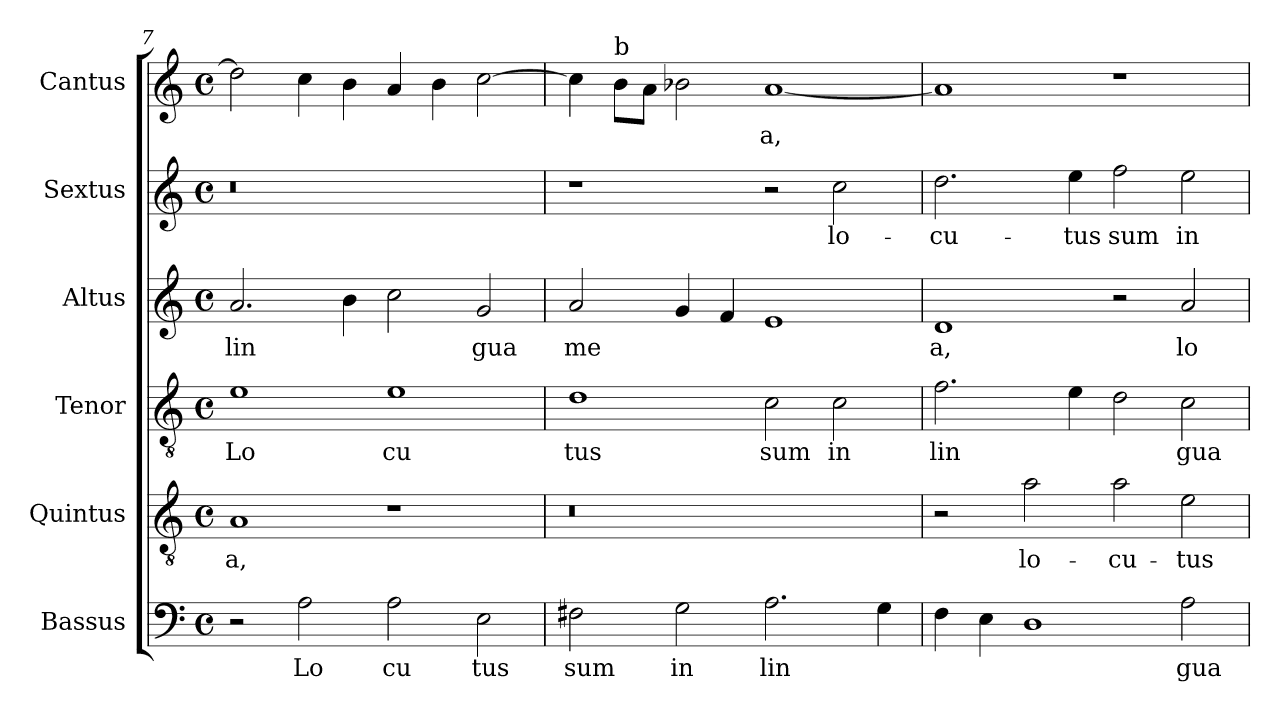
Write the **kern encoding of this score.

**kern	**text	**kern	**text	**kern	**text	**kern	**text	**kern	**text	**kern	**text
*part6	*part6	*part5	*part5	*part4	*part4	*part3	*part3	*part2	*part2	*part1	*part1
*staff6	*staff6	*staff5	*staff5	*staff4	*staff4	*staff3	*staff3	*staff2	*staff2	*staff1	*staff1
*I"Bassus	*	*I"Quintus	*	*I"Tenor	*	*I"Altus	*	*I"Sextus	*	*I"Cantus	*
*clefF4	*	*clefGv2	*	*clefGv2	*	*clefG2	*	*clefG2	*	*clefG2	*
*M4/4	*	*M4/4	*	*M4/4	*	*M4/4	*	*M4/4	*	*M4/4	*
*met(c)	*	*met(c)	*	*met(c)	*	*met(c)	*	*met(c)	*	*met(c)	*
=7	=7	=7	=7	=7	=7	=7	=7	=7	=7	=7	=7
!	!	!	!LO:LY:b:cj	!	!LO:LY:b:cj	!	!LO:LY:b	!	!	!	!
2r	.	1A	-a,	1e	Lo	2.a/	lin	0r	.	2dd\]	.
!	!LO:LY:b:cj	!	!	!	!	!	!	!	!	!	!
2A\	Lo	.	.	.	.	.	.	.	.	4cc\	.
.	.	.	.	.	.	4b\	.	.	.	4b\	.
!	!LO:LY:b:cj	!	!	!	!LO:LY:b:cj	!	!	!	!	!	!
2A\	cu	1r	.	1e	cu	2cc\	.	.	.	4a/	.
.	.	.	.	.	.	.	.	.	.	4b\	.
!	!LO:LY:b:cj	!	!	!	!	!	!LO:LY:b:cj	!	!	!	!
2E\	tus	.	.	.	.	2g/	gua	.	.	[>2cc\	.
=8	=8	=8	=8	=8	=8	=8	=8	=8	=8	=8	=8
!	!LO:LY:b:cj	!	!	!	!LO:LY:b:cj	!	!LO:LY:b	!	!	!	!
2F#X\	sum	0r	.	1d	tus	2a/	me	1r	.	4cc\]	.
!	!	!	!	!	!	!	!	!	!	!LO:TX:a:t=b	!
.	.	.	.	.	.	.	.	.	.	8b\L	.
.	.	.	.	.	.	.	.	.	.	8a\J	.
!	!LO:LY:b:cj	!	!	!	!	!	!	!	!	!	!
2G\	in	.	.	.	.	4g/	.	.	.	2b-X\	.
.	.	.	.	.	.	4f/	.	.	.	.	.
!	!LO:LY:b	!	!	!	!LO:LY:b:cj	!	!	!	!	!	!LO:LY:b:cj
2.A\	lin	.	.	2c\	sum	1e	.	2r	.	[<1a	-a,
!	!	!	!	!	!LO:LY:b:cj	!	!	!	!LO:LY:b:cj	!	!
.	.	.	.	2c\	in	.	.	2cc\	lo-	.	.
4G\	.	.	.	.	.	.	.	.	.	.	.
=9	=9	=9	=9	=9	=9	=9	=9	=9	=9	=9	=9
!	!	!	!	!	!LO:LY:b	!	!LO:LY:b:cj	!	!LO:LY:b:cj	!	!
4F\	.	2r	.	2.f\	lin	1d	a,	2.dd\	-cu-	1a]	.
4E\	.	.	.	.	.	.	.	.	.	.	.
!	!	!	!LO:LY:b:cj	!	!	!	!	!	!	!	!
1D	.	2a\	lo-	.	.	.	.	.	.	.	.
!	!	!	!	!	!	!	!	!	!LO:LY:b:cj	!	!
.	.	.	.	4e\	.	.	.	4ee\	-tus	.	.
!	!	!	!LO:LY:b:cj	!	!	!	!	!	!LO:LY:b:cj	!	!
.	.	2a\	-cu-	2d\	.	2r	.	2ff\	sum	1r	.
!	!LO:LY:b:cj	!	!LO:LY:b:cj	!	!LO:LY:b:cj	!	!LO:LY:b:cj	!	!LO:LY:b:cj	!	!
2A\	gua	2e\	-tus	2c\	gua	2a/	lo	2ee\	in	.	.
=	=	=	=	=	=	=	=	=	=	=	=
*-	*-	*-	*-	*-	*-	*-	*-	*-	*-	*-	*-
